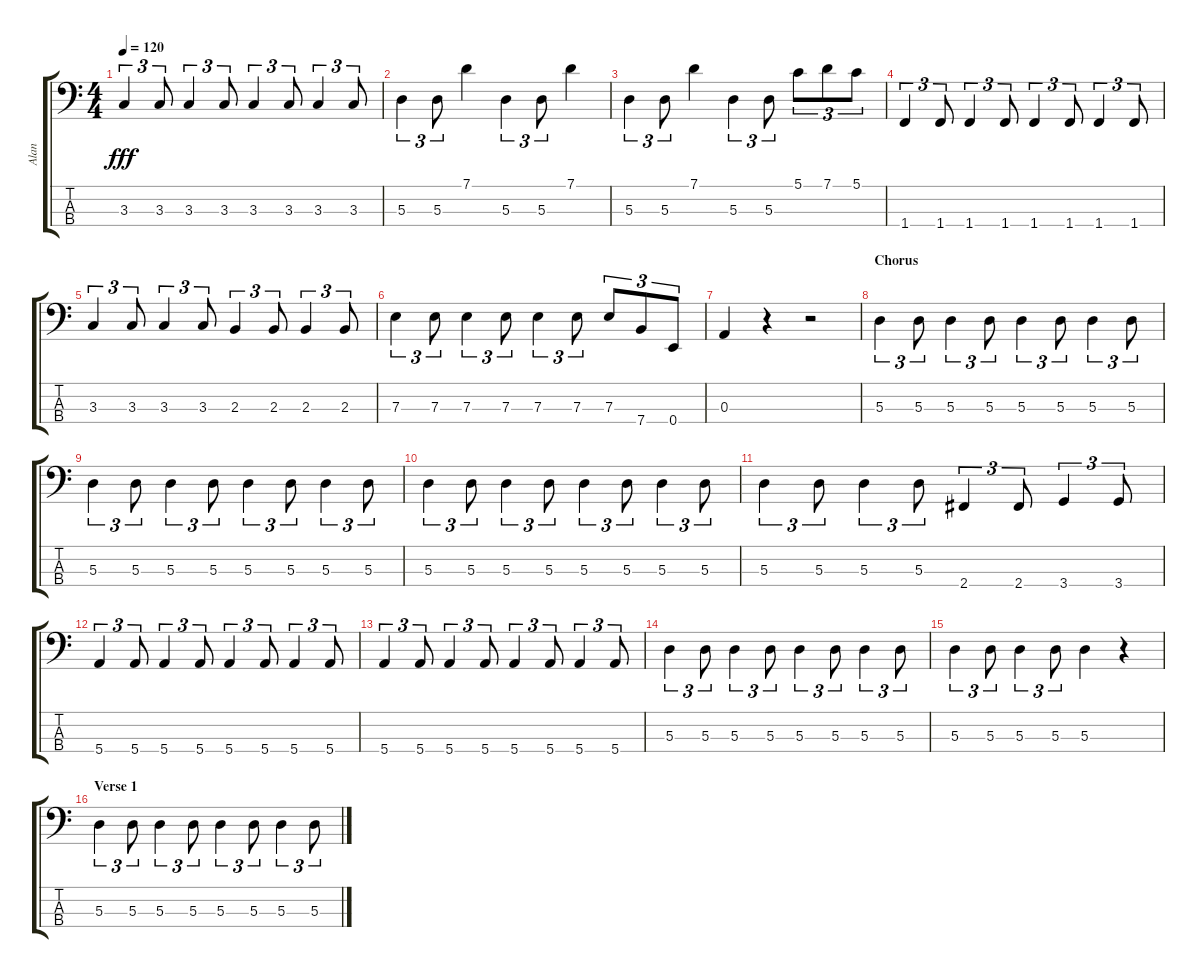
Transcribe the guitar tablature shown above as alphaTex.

\track ("Alan" "Alan") {instrument electricbasspick}
\staff {score tabs}
\tuning (G2 D2 A1 E1) {hide}
\ts (4 4)
\tempo 120
\clef f4
\ks c
3.3.4{tu (3 2) dy fff} 3.3.8{tu (3 2)} 3.3.4{tu (3 2)} 3.3.8{tu (3 2)} 3.3.4{tu (3 2)} 3.3.8{tu (3 2)} 3.3.4{tu (3 2)} 3.3.8{tu (3 2)} |
5.3.4{tu (3 2)} 5.3.8{tu (3 2)} 7.1.4 5.3.4{tu (3 2)} 5.3.8{tu (3 2)} 7.1.4 |
5.3.4{tu (3 2)} 5.3.8{tu (3 2)} 7.1.4 5.3.4{tu (3 2)} 5.3.8{tu (3 2)} 5.1.8{tu (3 2)} 7.1.8{tu (3 2)} 5.1.8{tu (3 2)} |
1.4.4{tu (3 2)} 1.4.8{tu (3 2)} 1.4.4{tu (3 2)} 1.4.8{tu (3 2)} 1.4.4{tu (3 2)} 1.4.8{tu (3 2)} 1.4.4{tu (3 2)} 1.4.8{tu (3 2)} |
3.3.4{tu (3 2)} 3.3.8{tu (3 2)} 3.3.4{tu (3 2)} 3.3.8{tu (3 2)} 2.3.4{tu (3 2)} 2.3.8{tu (3 2)} 2.3.4{tu (3 2)} 2.3.8{tu (3 2)} |
7.3.4{tu (3 2)} 7.3.8{tu (3 2)} 7.3.4{tu (3 2)} 7.3.8{tu (3 2)} 7.3.4{tu (3 2)} 7.3.8{tu (3 2)} 7.3.8{tu (3 2)} 7.4.8{tu (3 2)} 0.4.8{tu (3 2)} |
0.3.4 r.4 r.2 |
\section ("" "Chorus")
5.3.4{tu (3 2)} 5.3.8{tu (3 2)} 5.3.4{tu (3 2)} 5.3.8{tu (3 2)} 5.3.4{tu (3 2)} 5.3.8{tu (3 2)} 5.3.4{tu (3 2)} 5.3.8{tu (3 2)} |
5.3.4{tu (3 2)} 5.3.8{tu (3 2)} 5.3.4{tu (3 2)} 5.3.8{tu (3 2)} 5.3.4{tu (3 2)} 5.3.8{tu (3 2)} 5.3.4{tu (3 2)} 5.3.8{tu (3 2)} |
5.3.4{tu (3 2)} 5.3.8{tu (3 2)} 5.3.4{tu (3 2)} 5.3.8{tu (3 2)} 5.3.4{tu (3 2)} 5.3.8{tu (3 2)} 5.3.4{tu (3 2)} 5.3.8{tu (3 2)} |
5.3.4{tu (3 2)} 5.3.8{tu (3 2)} 5.3.4{tu (3 2)} 5.3.8{tu (3 2)} 2.4.4{tu (3 2)} 2.4.8{tu (3 2)} 3.4.4{tu (3 2)} 3.4.8{tu (3 2)} |
5.4.4{tu (3 2)} 5.4.8{tu (3 2)} 5.4.4{tu (3 2)} 5.4.8{tu (3 2)} 5.4.4{tu (3 2)} 5.4.8{tu (3 2)} 5.4.4{tu (3 2)} 5.4.8{tu (3 2)} |
5.4.4{tu (3 2)} 5.4.8{tu (3 2)} 5.4.4{tu (3 2)} 5.4.8{tu (3 2)} 5.4.4{tu (3 2)} 5.4.8{tu (3 2)} 5.4.4{tu (3 2)} 5.4.8{tu (3 2)} |
5.3.4{tu (3 2)} 5.3.8{tu (3 2)} 5.3.4{tu (3 2)} 5.3.8{tu (3 2)} 5.3.4{tu (3 2)} 5.3.8{tu (3 2)} 5.3.4{tu (3 2)} 5.3.8{tu (3 2)} |
5.3.4{tu (3 2)} 5.3.8{tu (3 2)} 5.3.4{tu (3 2)} 5.3.8{tu (3 2)} 5.3.4 r.4 |
\section ("" "Verse 1")
5.3.4{tu (3 2)} 5.3.8{tu (3 2)} 5.3.4{tu (3 2)} 5.3.8{tu (3 2)} 5.3.4{tu (3 2)} 5.3.8{tu (3 2)} 5.3.4{tu (3 2)} 5.3.8{tu (3 2)}
